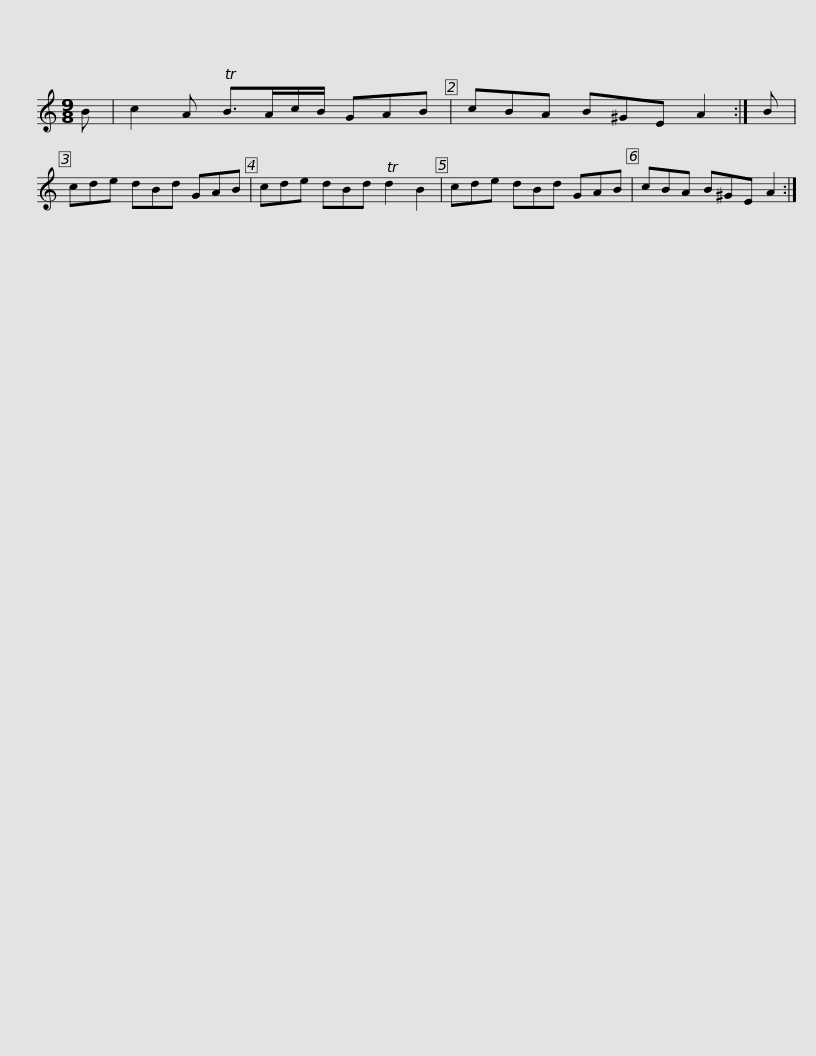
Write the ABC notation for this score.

X:1
L:1/8
M:9/8
I:linebreak $
K:C
V:1 treble
V:1
 B | c2 A TB>Ac/B/ GAB | cBA B^GE A2 :| B | cde dBd GAB | %5
 cde dBd Td2 B2 |$ cde dBd GAB | cBA B^GE A2 :| %8
